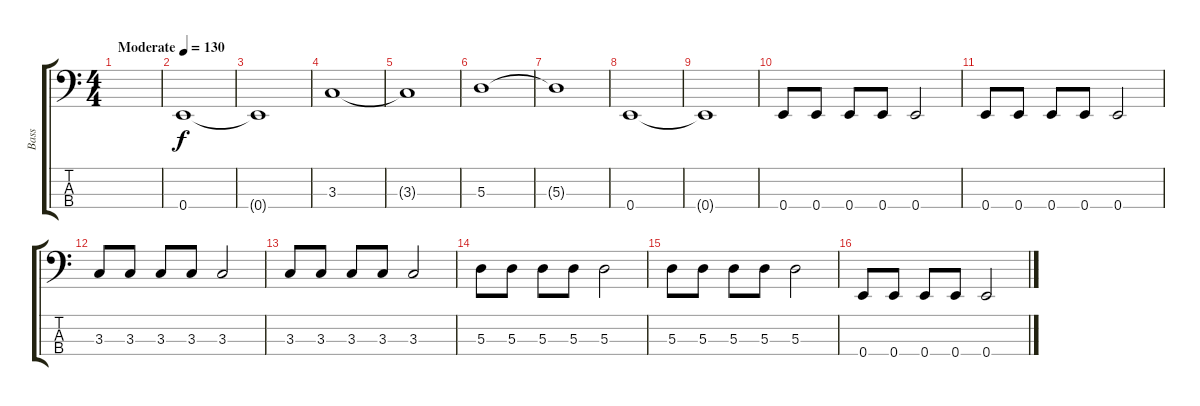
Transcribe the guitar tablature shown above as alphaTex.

\track ("Bass" "Bass") {instrument electricbassfinger}
\staff {score tabs}
\tuning (G2 D2 A1 E1) {hide}
\ts (4 4)
\tempo (130 "Moderate")
\clef f4
\ks c
|
0.4.1 |
0.4{t}.1 |
3.3.1 |
3.3{t}.1 |
5.3.1 |
5.3{t}.1 |
0.4.1 |
0.4{t}.1 |
0.4.8 0.4.8 0.4.8 0.4.8 0.4.2 |
0.4.8 0.4.8 0.4.8 0.4.8 0.4.2 |
3.3.8 3.3.8 3.3.8 3.3.8 3.3.2 |
3.3.8 3.3.8 3.3.8 3.3.8 3.3.2 |
5.3.8 5.3.8 5.3.8 5.3.8 5.3.2 |
5.3.8 5.3.8 5.3.8 5.3.8 5.3.2 |
0.4.8 0.4.8 0.4.8 0.4.8 0.4.2
